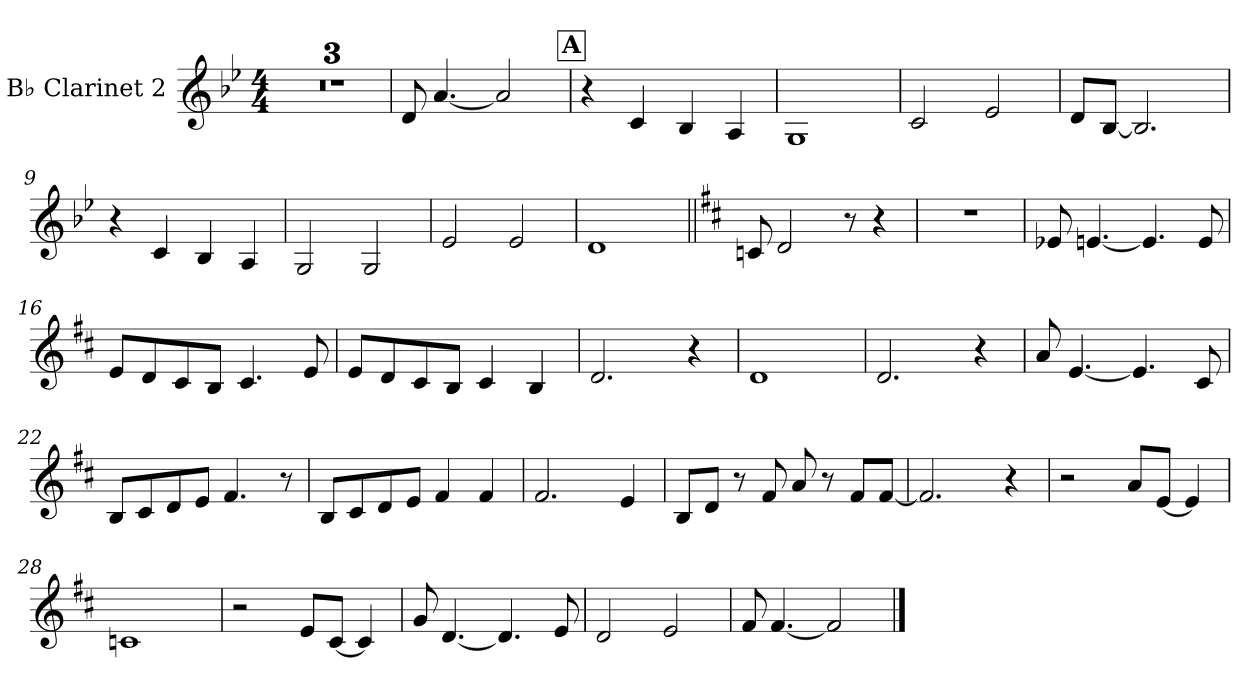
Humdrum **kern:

**kern
*part1
*staff1
*I"B♭ Clarinet 2
*I'B♭ Cl. 2
*clefG2
*ITrd1c2
*k[b-e-a-d-]
*M4/4
=1
1r
=2
1r
=3
1r
=4
8c/
[4.g/
2g/]
!!LO:REH:place=s1:a:B:fs=14:t=A
=5
4r
4B-/
4A-/
4G/
=6
1F
=7
2B-/
2d-/
=8
8c/L
[8A-/J
2.A-/]
=9
4r
4B-/
4A-/
4G/
=10
2F/
2F/
=11
2d-/
2d-/
=12
1c
!!LO:LB:g=z
=13||
*k[]
8B-X/
2c/
8r
4r
=14
1r
=15
8d-X/
[4.dn/
4.d/]
8d/
=16
8d/L
8c/
8B/
8A/J
4.B/
8d/
=17
8d/L
8c/
8B/
8A/J
4B/
4A/
=18
2.c/
4r
=19
1c
=20
2.c/
4r
!!LO:LB:g=z
=21
8g/
[4.d/
4.d/]
8B/
=22
8A/L
8B/
8c/
8d/J
4.e/
8r
=23
8A/L
8B/
8c/
8d/J
4e/
4e/
=24
2.e/
4d/
=25
8A/L
8c/J
8r
8e/
8g/
8r
8e/L
[8e/J
=26
2.e/]
4r
=27
2r
8g/L
[8d/J
4d/]
=28
1B-X
!!LO:LB:g=z
=29
2r
8d/L
[8B/J
4B/]
=30
8f/
[4.c/
4.c/]
8d/
=31
2c/
2d/
=32
8e/
[4.e/
2e/]
==
*-
